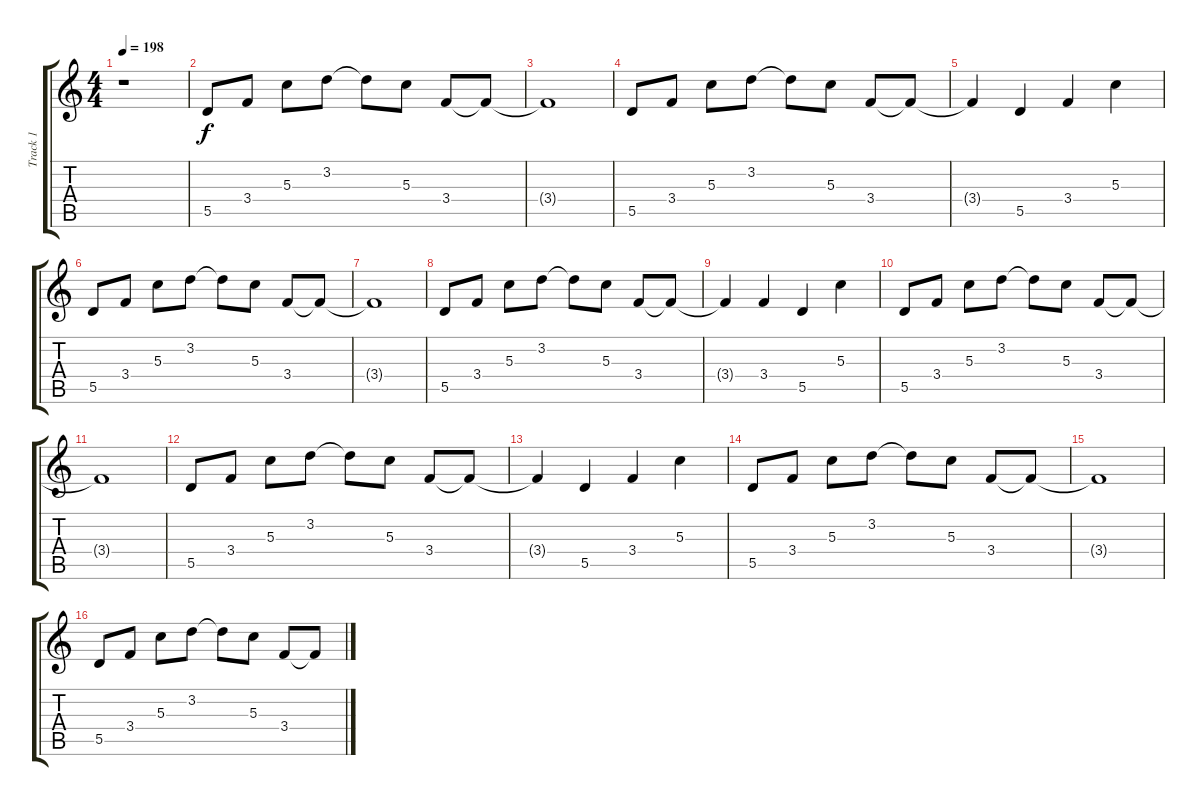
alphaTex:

\track ("Track 1" "Track 1") {instrument electricguitarclean}
\staff {score tabs}
\tuning (E4 B3 G3 D3 A2 E2) {hide}
\ts (4 4)
\tempo 198
\clef g2
\ks c
r.1{dy f} |
5.5.8 3.4.8 5.3.8 3.2.8 3.2{t}.8 5.3.8 3.4.8 3.4{t}.8 |
3.4{t}.1 |
5.5.8 3.4.8 5.3.8 3.2.8 3.2{t}.8 5.3.8 3.4.8 3.4{t}.8 |
3.4{t}.4 5.5.4 3.4.4 5.3.4 |
5.5.8 3.4.8 5.3.8 3.2.8 3.2{t}.8 5.3.8 3.4.8 3.4{t}.8 |
3.4{t}.1 |
5.5.8 3.4.8 5.3.8 3.2.8 3.2{t}.8 5.3.8 3.4.8 3.4{t}.8 |
3.4{t}.4 3.4.4 5.5.4 5.3.4 |
5.5.8 3.4.8 5.3.8 3.2.8 3.2{t}.8 5.3.8 3.4.8 3.4{t}.8 |
3.4{t}.1 |
5.5.8 3.4.8 5.3.8 3.2.8 3.2{t}.8 5.3.8 3.4.8 3.4{t}.8 |
3.4{t}.4 5.5.4 3.4.4 5.3.4 |
5.5.8 3.4.8 5.3.8 3.2.8 3.2{t}.8 5.3.8 3.4.8 3.4{t}.8 |
3.4{t}.1 |
5.5.8 3.4.8 5.3.8 3.2.8 3.2{t}.8 5.3.8 3.4.8 3.4{t}.8
